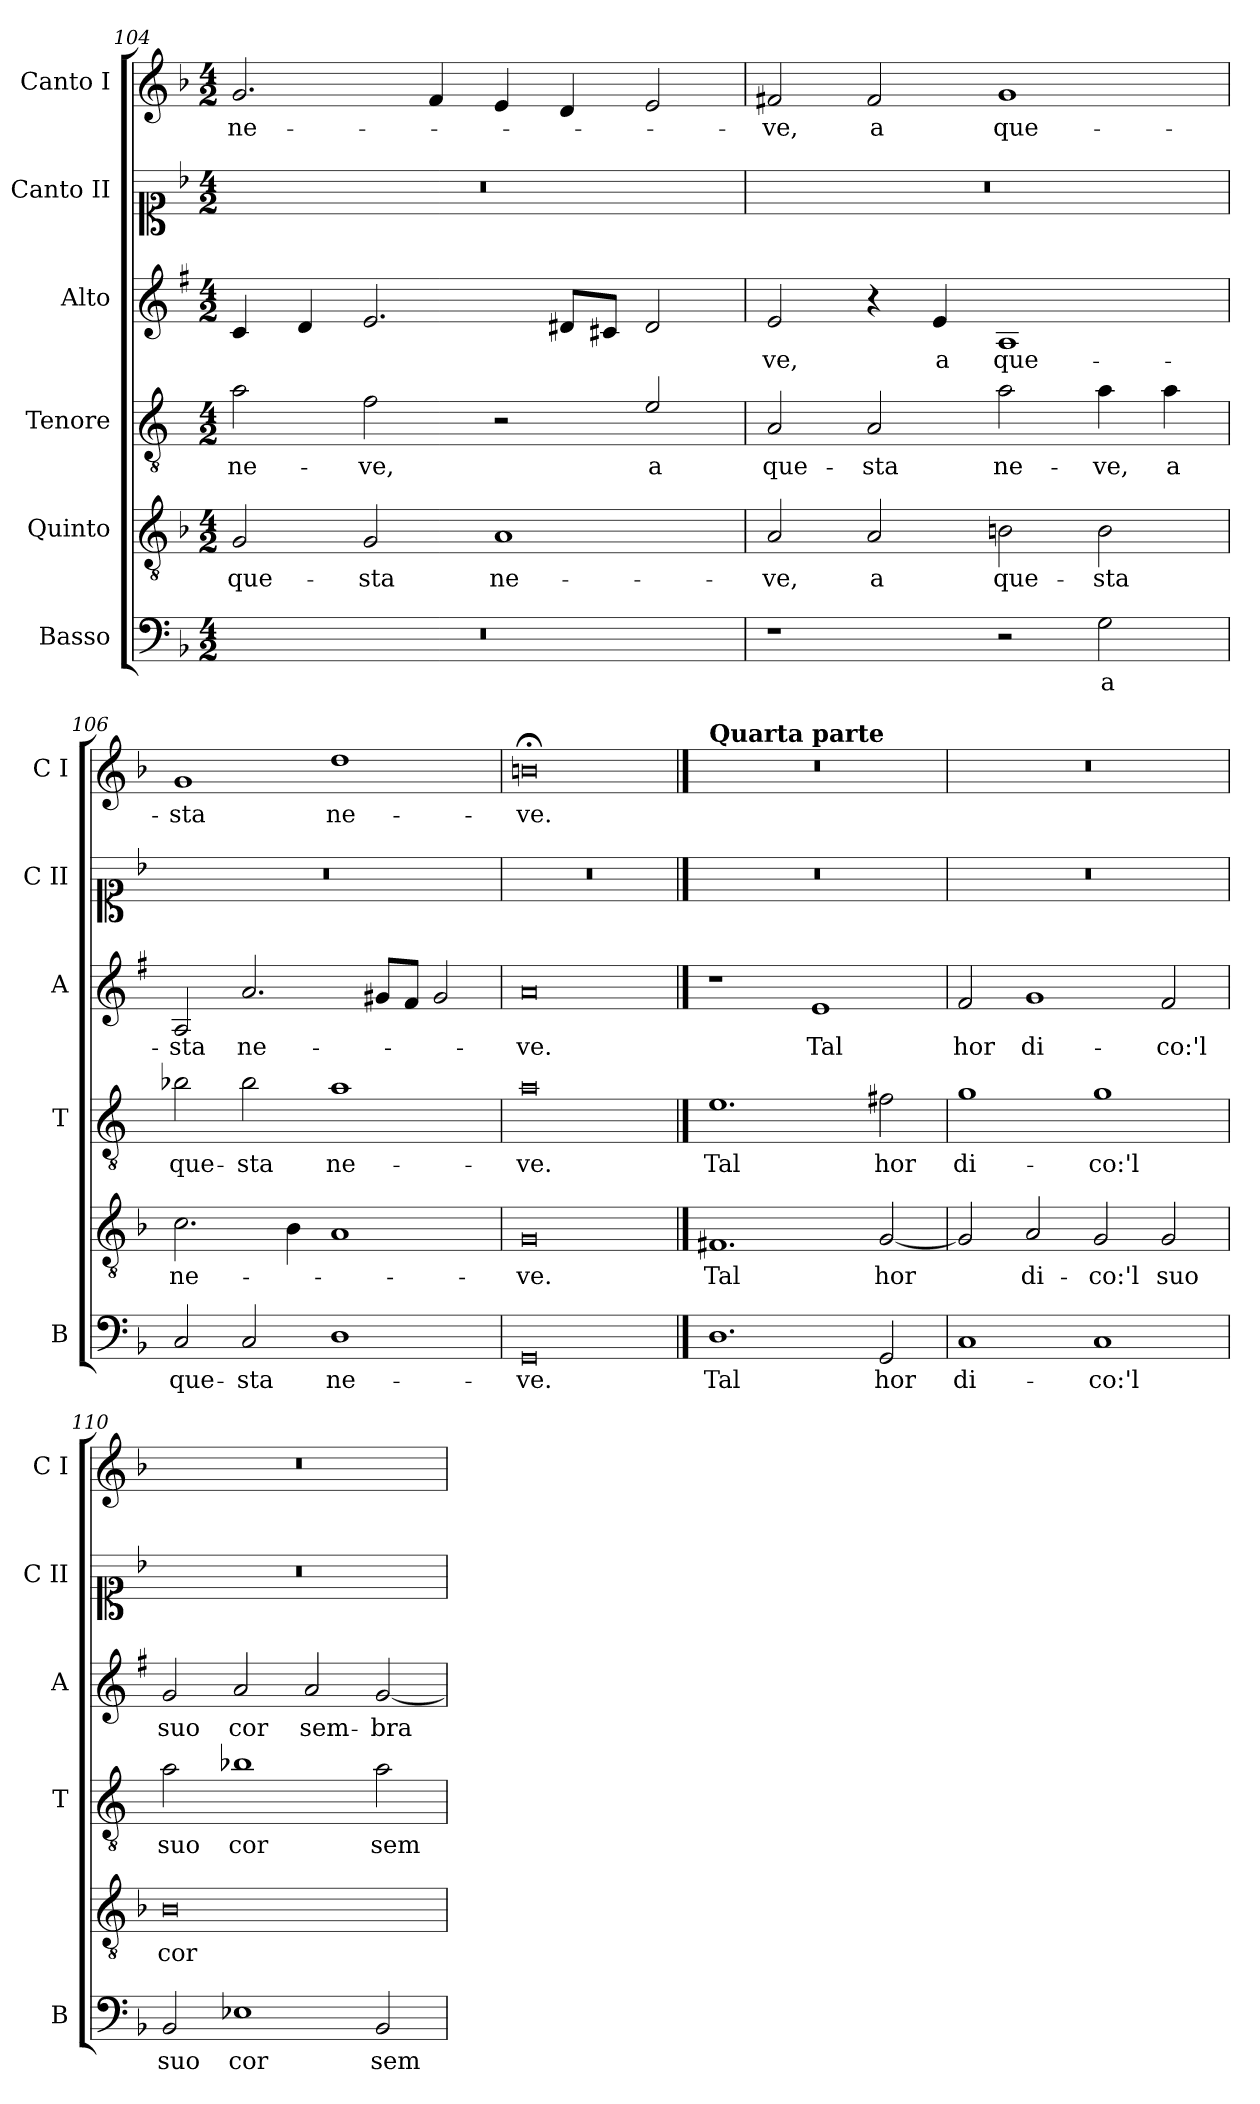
**kern	**text	**kern	**text	**kern	**text	**kern	**text	**kern	**kern	**text
*part6	*part6	*part5	*part5	*part4	*part4	*part3	*part3	*part2	*part1	*part1
*staff6	*staff6	*staff5	*staff5	*staff4	*staff4	*staff3	*staff3	*staff2	*staff1	*staff1
*I"Basso	*	*I"Quinto	*	*I"Tenore	*	*I"Alto	*	*I"Canto II	*I"Canto I	*
*I'B	*	*	*	*I'T	*	*I'A	*	*I'C II	*I'C I	*
*clefF4	*	*clefGv2	*	*clefGv2	*	*clefG2	*	*clefC1	*clefG2	*
*	*	*	*	*ITrd4c7	*	*ITrd1c2	*	*	*	*
*k[b-]	*	*k[b-]	*	*k[b-]	*	*k[b-]	*	*k[b-]	*k[b-]	*
*F:	*	*F:	*	*F:	*	*F:	*	*F:	*F:	*
*M4/2	*	*M4/2	*	*M4/2	*	*M4/2	*	*M4/2	*M4/2	*
=104	=104	=104	=104	=104	=104	=104	=104	=104	=104	=104
!	!	!	!LO:LY:b	!	!LO:LY:b	!	!	!	!	!LO:LY:b
0r	.	2G/	que-	2d\	ne-	4B-/	.	0r	2.g/	ne-
.	.	.	.	.	.	4c/	.	.	.	.
!	!	!	!LO:LY:b	!	!LO:LY:b	!	!	!	!	!
.	.	2G/	-sta	2B-\	-ve,	2.d/	.	.	.	.
.	.	.	.	.	.	.	.	.	4f/	.
!	!	!	!LO:LY:b	!	!	!	!	!	!	!
.	.	1A	ne-	2r	.	.	.	.	4e/	.
.	.	.	.	.	.	8c#X/L	.	.	4d/	.
.	.	.	.	.	.	8Bn/J	.	.	.	.
!	!	!	!	!	!LO:LY:b	!	!	!	!	!
.	.	.	.	2A/	a	2c#/	.	.	2e/	.
=105	=105	=105	=105	=105	=105	=105	=105	=105	=105	=105
!	!	!	!LO:LY:b	!	!LO:LY:b	!	!LO:LY:b	!	!	!LO:LY:b
1r	.	2A/	-ve,	2D/	que-	2d/	-ve,	0r	2f#X/	-ve,
!	!	!	!LO:LY:b	!	!LO:LY:b	!	!	!	!	!LO:LY:b
.	.	2A/	a	2D/	-sta	4r	.	.	2f#/	a
!	!	!	!	!	!	!	!LO:LY:b	!	!	!
.	.	.	.	.	.	4d/	a	.	.	.
!	!	!	!LO:LY:b	!	!LO:LY:b	!	!LO:LY:b	!	!	!LO:LY:b
2r	.	2Bn\	que-	2d\	ne-	1G	que-	.	1g	que-
!	!LO:LY:b	!	!LO:LY:b	!	!LO:LY:b	!	!	!	!	!
2G\	a	2B\	-sta	4d\	-ve,	.	.	.	.	.
!	!	!	!	!	!LO:LY:b	!	!	!	!	!
.	.	.	.	4d\	a	.	.	.	.	.
=106	=106	=106	=106	=106	=106	=106	=106	=106	=106	=106
!	!LO:LY:b	!	!LO:LY:b	!	!LO:LY:b	!	!LO:LY:b	!	!	!LO:LY:b
2C/	que-	2.c\	ne-	2e-X\	que-	2G/	-sta	0r	1g	-sta
!	!LO:LY:b	!	!	!	!LO:LY:b	!	!LO:LY:b	!	!	!
2C/	-sta	.	.	2e-\	-sta	2.g/	ne-	.	.	.
.	.	4B-\	.	.	.	.	.	.	.	.
!	!LO:LY:b	!	!	!	!LO:LY:b	!	!	!	!	!LO:LY:b
1D	ne-	1A	.	1d	ne-	.	.	.	1dd	ne-
.	.	.	.	.	.	8f#X/L	.	.	.	.
.	.	.	.	.	.	8e/J	.	.	.	.
.	.	.	.	.	.	2f#/	.	.	.	.
=107	=107	=107	=107	=107	=107	=107	=107	=107	=107	=107
!	!LO:LY:b	!	!LO:LY:b	!	!LO:LY:b	!	!LO:LY:b	!	!	!LO:LY:b
0GG	-ve.	0G	-ve.	0d	-ve.	0g	-ve.	0r	0bn;<	-ve.
!!LO:LB:g=z
==108	==108	==108	==108	==108	==108	==108	==108	==108	==108	==108
!	!	!	!	!	!	!	!	!	!LO:TX:a:B:t=Quarta parte	!
!	!LO:LY:b	!	!LO:LY:b	!	!LO:LY:b	!	!	!	!	!
1.D	Tal	1.F#X	Tal	1.A	Tal	1r	.	0r	0r	.
!	!	!	!	!	!	!	!LO:LY:b	!	!	!
.	.	.	.	.	.	1d	Tal	.	.	.
!	!LO:LY:b	!	!LO:LY:b	!	!LO:LY:b	!	!	!	!	!
2GG/	hor	[2G/	hor	2Bn\	hor	.	.	.	.	.
=109	=109	=109	=109	=109	=109	=109	=109	=109	=109	=109
!	!LO:LY:b	!	!	!	!LO:LY:b	!	!LO:LY:b	!	!	!
1C	di-	2G/]	.	1c	di-	2e/	hor	0r	0r	.
!	!	!	!LO:LY:b	!	!	!	!LO:LY:b	!	!	!
.	.	2A/	di-	.	.	1f	di-	.	.	.
!	!LO:LY:b	!	!LO:LY:b	!	!LO:LY:b	!	!	!	!	!
1C	-co:'l	2G/	-co:'l	1c	-co:'l	.	.	.	.	.
!	!	!	!LO:LY:b	!	!	!	!LO:LY:b	!	!	!
.	.	2G/	suo	.	.	2e/	-co:'l	.	.	.
=110	=110	=110	=110	=110	=110	=110	=110	=110	=110	=110
!	!LO:LY:b	!	!LO:LY:b	!	!LO:LY:b	!	!LO:LY:b	!	!	!
2BB-/	suo	0B-	cor	2d\	suo	2f/	suo	0r	0r	.
!	!LO:LY:b	!	!	!	!LO:LY:b	!	!LO:LY:b	!	!	!
1E-X	cor	.	.	1e-X	cor	2g/	cor	.	.	.
!	!	!	!	!	!	!	!LO:LY:b	!	!	!
.	.	.	.	.	.	2g/	sem-	.	.	.
!	!LO:LY:b	!	!	!	!LO:LY:b	!	!LO:LY:b	!	!	!
2BB-/	sem-	.	.	2d\	sem-	[2f/	-bra	.	.	.
=	=	=	=	=	=	=	=	=	=	=
*-	*-	*-	*-	*-	*-	*-	*-	*-	*-	*-
